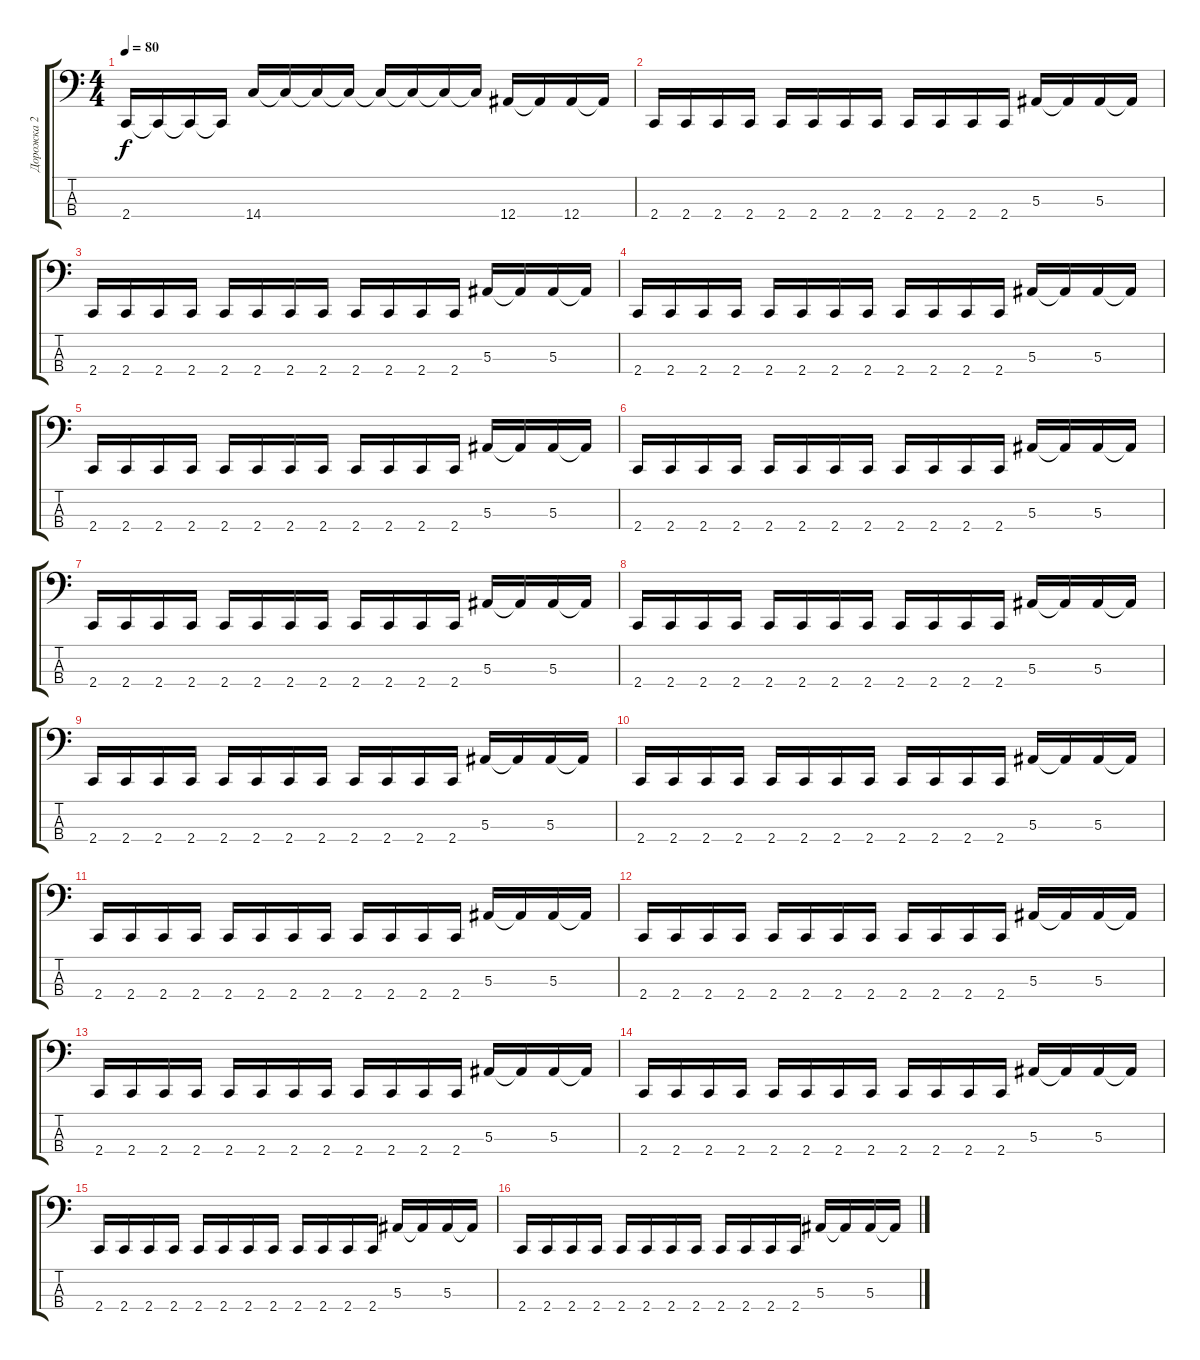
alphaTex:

\track ("Дорожка 2" "Дорожка 2") {instrument electricbassfinger}
\staff {score tabs}
\tuning (Eb2 Bb1 F1 Bb0) {hide}
\ts (4 4)
\tempo 80
\clef f4
\ks c
2.4{t}.16{dy f} 2.4{t}.16 2.4{t}.16 2.4{t}.16 14.4.16 14.4{t}.16 14.4{t}.16 14.4{t}.16 14.4{t}.16 14.4{t}.16 14.4{t}.16 14.4{t}.16 12.4.16 12.4{t}.16 12.4.16 12.4{t}.16 |
2.4.16{volume 16} 2.4.16 2.4.16 2.4.16 2.4.16 2.4.16 2.4.16 2.4.16 2.4.16 2.4.16 2.4.16 2.4.16 5.3.16 5.3{t}.16 5.3.16 5.3{t}.16 |
2.4.16{volume 16} 2.4.16 2.4.16 2.4.16 2.4.16 2.4.16 2.4.16 2.4.16 2.4.16 2.4.16 2.4.16 2.4.16 5.3.16 5.3{t}.16 5.3.16 5.3{t}.16 |
2.4.16{volume 16} 2.4.16 2.4.16 2.4.16 2.4.16 2.4.16 2.4.16 2.4.16 2.4.16 2.4.16 2.4.16 2.4.16 5.3.16 5.3{t}.16 5.3.16 5.3{t}.16 |
2.4.16{volume 16} 2.4.16 2.4.16 2.4.16 2.4.16 2.4.16 2.4.16 2.4.16 2.4.16 2.4.16 2.4.16 2.4.16 5.3.16 5.3{t}.16 5.3.16 5.3{t}.16 |
2.4.16{volume 16} 2.4.16 2.4.16 2.4.16 2.4.16 2.4.16 2.4.16 2.4.16 2.4.16 2.4.16 2.4.16 2.4.16 5.3.16 5.3{t}.16 5.3.16 5.3{t}.16 |
2.4.16{volume 16} 2.4.16 2.4.16 2.4.16 2.4.16 2.4.16 2.4.16 2.4.16 2.4.16 2.4.16 2.4.16 2.4.16 5.3.16 5.3{t}.16 5.3.16 5.3{t}.16 |
2.4.16{volume 16} 2.4.16 2.4.16 2.4.16 2.4.16 2.4.16 2.4.16 2.4.16 2.4.16 2.4.16 2.4.16 2.4.16 5.3.16 5.3{t}.16 5.3.16 5.3{t}.16 |
2.4.16{volume 16} 2.4.16 2.4.16 2.4.16 2.4.16 2.4.16 2.4.16 2.4.16 2.4.16 2.4.16 2.4.16 2.4.16 5.3.16 5.3{t}.16 5.3.16 5.3{t}.16 |
2.4.16{volume 16} 2.4.16 2.4.16 2.4.16 2.4.16 2.4.16 2.4.16 2.4.16 2.4.16 2.4.16 2.4.16 2.4.16 5.3.16 5.3{t}.16 5.3.16 5.3{t}.16 |
2.4.16{volume 16} 2.4.16 2.4.16 2.4.16 2.4.16 2.4.16 2.4.16 2.4.16 2.4.16 2.4.16 2.4.16 2.4.16 5.3.16 5.3{t}.16 5.3.16 5.3{t}.16 |
2.4.16{volume 16} 2.4.16 2.4.16 2.4.16 2.4.16 2.4.16 2.4.16 2.4.16 2.4.16 2.4.16 2.4.16 2.4.16 5.3.16 5.3{t}.16 5.3.16 5.3{t}.16 |
2.4.16{volume 16} 2.4.16 2.4.16 2.4.16 2.4.16 2.4.16 2.4.16 2.4.16 2.4.16 2.4.16 2.4.16 2.4.16 5.3.16 5.3{t}.16 5.3.16 5.3{t}.16 |
2.4.16{volume 16} 2.4.16 2.4.16 2.4.16 2.4.16 2.4.16 2.4.16 2.4.16 2.4.16 2.4.16 2.4.16 2.4.16 5.3.16 5.3{t}.16 5.3.16 5.3{t}.16 |
2.4.16{volume 16} 2.4.16 2.4.16 2.4.16 2.4.16 2.4.16 2.4.16 2.4.16 2.4.16 2.4.16 2.4.16 2.4.16 5.3.16 5.3{t}.16 5.3.16 5.3{t}.16 |
2.4.16 2.4.16 2.4.16 2.4.16 2.4.16 2.4.16 2.4.16 2.4.16 2.4.16 2.4.16 2.4.16 2.4.16 5.3.16 5.3{t}.16 5.3.16 5.3{t}.16
